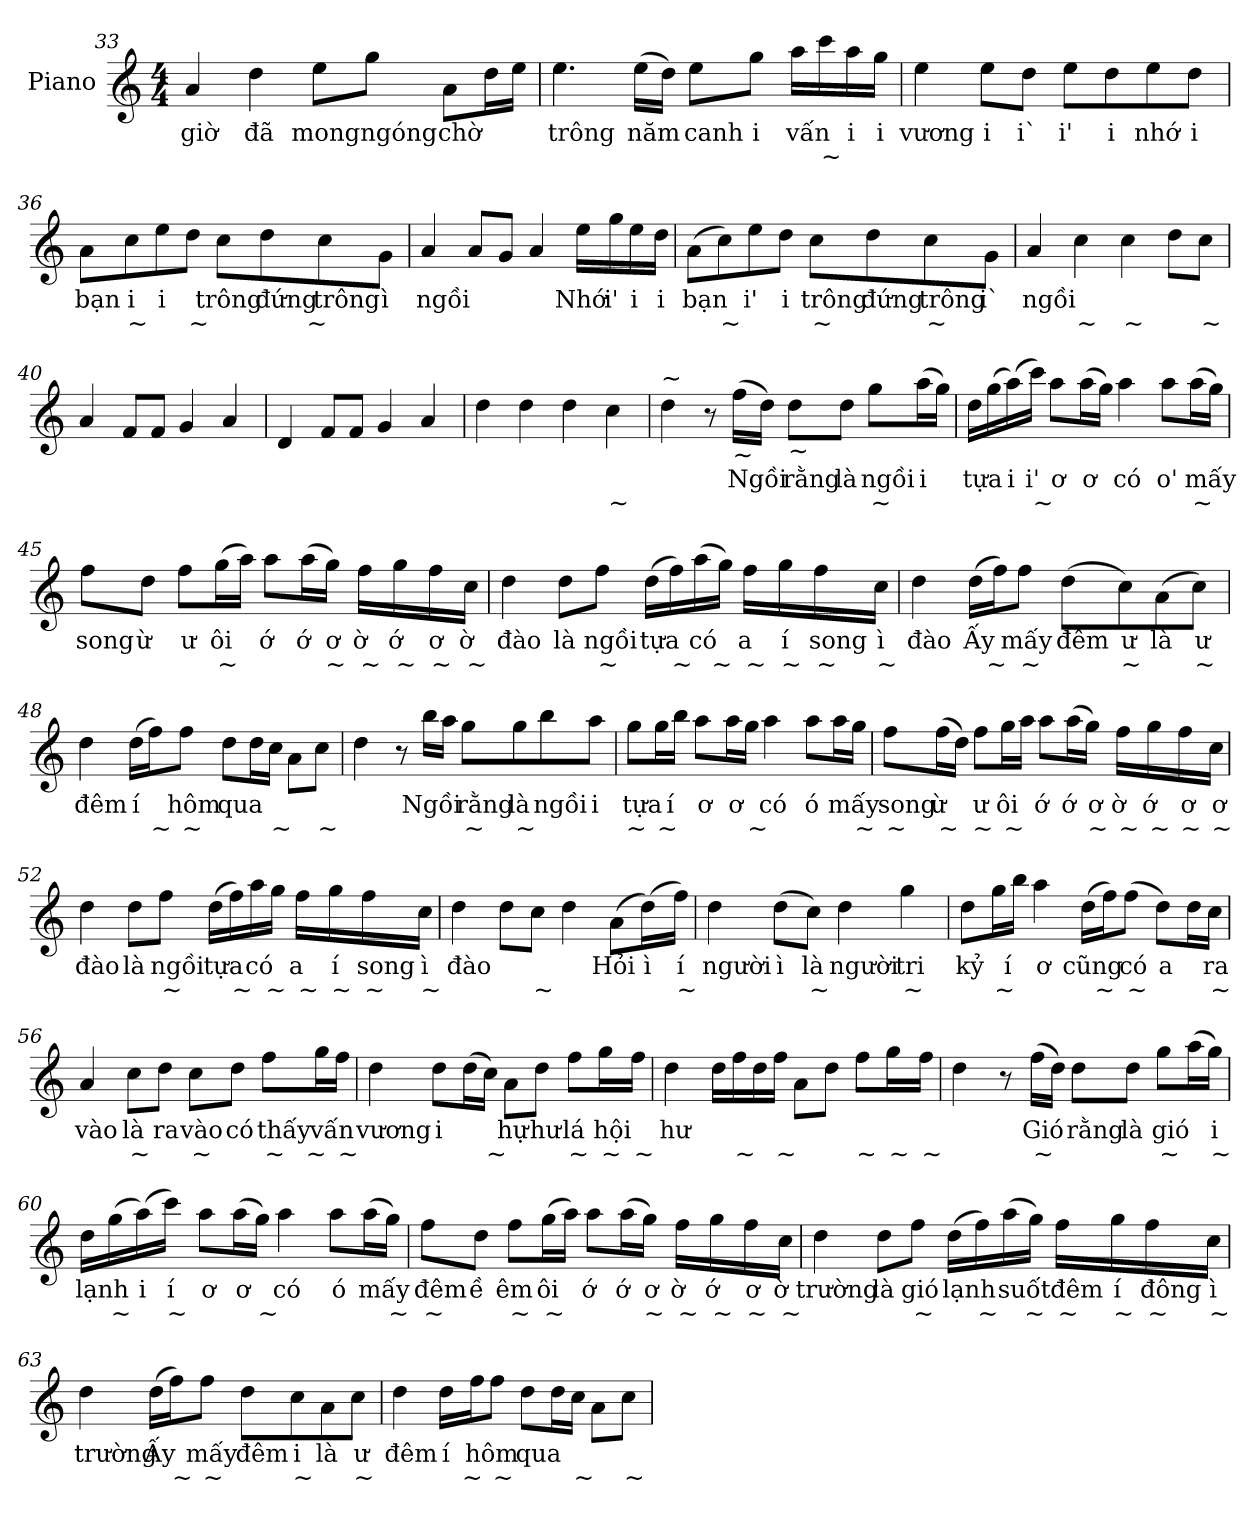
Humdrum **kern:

**kern	**text	**text
*part1	*part1	*part1
*staff1	*staff1	*staff1
*I"Piano	*	*
*I'Pno.	*	*
!!LO:LB:g=z
*clefG2	*	*
*k[]	*	*
*M4/4	*	*
=33	=33	=33
4a/	giờ	.
4dd\	đã	.
8ee\L	mong	.
8gg\J	ngóng	.
8a\L	chờ	.
16dd\L	.	.
16ee\JJ	.	.
=34	=34	=34
4.ee\	trông	.
(16ee\LL	năm	.
16dd\JJ)	.	.
8ee\L	canh	.
8gg\J	i	.
16aa\LL	vấn	.
16ccc\	.	~
16aa\	i	.
16gg\JJ	i	.
=35	=35	=35
4ee\	vương	.
8ee\L	i	.
8dd\J	i`	.
8ee\L	i'	.
8dd\	i	.
8ee\	nhớ	.
8dd\J	i	.
!!LO:LB:g=z
=36	=36	=36
8a\L	bạn	.
8cc\	i	~
8ee\	i	.
8dd\J	.	~
8cc\L	trông	.
8dd\	đứng	.
8cc\	trông	~
8g\J	ì	.
=37	=37	=37
4a/	ngồi	.
8a/L	.	.
8g/J	.	.
4a/	.	.
16ee\LL	Nhớ	.
16gg\	i'	.
16ee\	i	.
16dd\JJ	i	.
!!LO:LB:g=z
=38	=38	=38
(8a\L	bạn	.
8cc\)	.	~
8ee\	i'	.
8dd\J	i	.
8cc\L	trông	~
8dd\	đứng	.
8cc\	trông	~
8g\J	i`	.
=39	=39	=39
4a/	ngồi	.
4cc\	.	~
4cc\	.	~
8dd\L	.	.
8cc\J	.	~
=40	=40	=40
4a/	.	.
8f/L	.	.
8f/J	.	.
4g/	.	.
4a/	.	.
=41	=41	=41
4d/	.	.
8f/L	.	.
8f/J	.	.
4g/	.	.
4a/	.	.
=42	=42	=42
4dd\	.	.
4dd\	.	.
4dd\	.	.
4cc\	.	~
!!LO:LB:g=z
=43	=43	=43
!LO:TX:a:t=~	!	!
4dd\	.	.
8r	.	.
!LO:TX:b:t=~	!	!
(16ff\LL	Ngồi	.
16dd\JJ)	.	.
!LO:TX:b:t=~	!	!
8dd\L	rằng	.
8dd\J	là	.
8gg\L	ngồi	~
(16aa\L	i	.
16gg\JJ)	.	.
=44	=44	=44
16dd\LL	tựa	.
(16gg\	.	.
(16aa\)	i	.
16ccc\JJ)	i'	~
8aa\L	ơ	.
(16aa\L	ơ	.
16gg\JJ)	.	.
4aa\	có	.
8aa\L	o'	.
(16aa\L	mấy	~
16gg\JJ)	.	.
=45	=45	=45
8ff\L	song	.
8dd\J	ừ	.
8ff\L	ư	.
(16gg\L	ôi	~
16aa\JJ)	.	.
8aa\L	ớ	.
(16aa\L	ớ	.
16gg\JJ)	ơ	~
16ff\LL	ờ	~
16gg\	ớ	~
16ff\	ơ	~
16cc\JJ	ờ	~
!!LO:LB:g=z
=46	=46	=46
4dd\	đào	.
8dd\L	là	.
8ff\J	ngồi	~
(16dd\LL	tựa	.
16ff\)	.	~
(16aa\	có	.
16gg\JJ)	.	~
16ff\LL	a	~
16gg\	í	~
16ff\	song	~
16cc\JJ	ì	~
=47	=47	=47
4dd\	đào	.
(16dd\LL	Ấy	.
16ff\J)	.	~
8ff\J	mấy	~
(8dd\L	đêm	.
8cc\)	ư	~
(8a\	là	.
8cc\J)	ư	~
=48	=48	=48
4dd\	đêm	.
(16dd\LL	í	.
16ff\J)	.	~
8ff\J	hôm	~
8dd\L	qua	.
16dd\L	.	.
16cc\JJ	.	~
8a\L	.	.
8cc\J	.	~
!!LO:LB:g=z
=49	=49	=49
4dd\	.	.
8r	.	.
16bb\LL	Ngồi	.
16aa\JJ	.	.
8gg\L	rằng	~
8gg\	là	~
8bb\	ngồi	.
8aa\J	i	.
=50	=50	=50
8gg\L	tựa	~
16gg\L	.	~
16bb\JJ	í	.
8aa\L	ơ	.
16aa\L	ơ	.
16gg\JJ	.	~
4aa\	có	.
8aa\L	ó	.
16aa\L	mấy	.
16gg\JJ	.	~
=51	=51	=51
8ff\L	song	~
(16ff\L	ừ	~
16dd\JJ)	.	.
8ff\L	ư	~
16gg\L	ôi	~
16aa\JJ	.	.
8aa\L	ớ	.
(16aa\L	ớ	.
16gg\JJ)	ơ	~
16ff\LL	ờ	~
16gg\	ớ	~
16ff\	ơ	~
16cc\JJ	ơ	~
!!LO:LB:g=z
=52	=52	=52
4dd\	đào	.
8dd\L	là	.
8ff\J	ngồi	~
(16dd\LL	tựa	.
16ff\)	.	~
16aa\	có	.
16gg\JJ	.	~
16ff\LL	a	~
16gg\	í	~
16ff\	song	~
16cc\JJ	ì	~
=53	=53	=53
4dd\	đào	.
8dd\L	.	.
8cc\J	.	~
4dd\	.	.
(8a\L	Hỏi	.
(16dd\L)	ì	.
16ff\JJ)	í	~
=54	=54	=54
4dd\	người	.
(8dd\L	ì	.
8cc\J)	là	~
4dd\	người	.
4gg\	tri	~
!!LO:LB:g=z
=55	=55	=55
8dd\L	kỷ	.
16gg\L	.	~
16bb\JJ	í	.
4aa\	ơ	.
(16dd\LL	cũng	.
16ff\J)	.	~
(8ff\J	có	~
8dd\L)	a	.
16dd\L	.	.
16cc\JJ	ra	~
=56	=56	=56
4a/	vào	.
8cc\L	là	~
8dd\J	ra	.
8cc\L	vào	~
8dd\J	có	.
8ff\L	thấy	~
16gg\L	vấn	~
16ff\JJ	.	~
=57	=57	=57
4dd\	vương	.
8dd\L	i	.
(16dd\L	.	.
16cc\JJ)	.	~
8a\L	hự	.
8dd\J	hư	.
8ff\L	lá	~
16gg\L	hội	~
16ff\JJ	.	~
!!LO:PB:g=z
=58	=58	=58
4dd\	hư	.
16dd\LL	.	.
16ff\	.	~
16dd\	.	.
16ff\JJ	.	~
8a\L	.	.
8dd\J	.	.
8ff\L	.	~
16gg\L	.	~
16ff\JJ	.	~
=59	=59	=59
4dd\	.	.
8r	.	.
(16ff\LL	Gió	~
16dd\JJ)	.	.
8dd\L	rằng	.
8dd\J	là	.
8gg\L	gió	~
(16aa\L	.	.
16gg\JJ)	i	~
=60	=60	=60
16dd\LL	lạnh	.
(16gg\	.	~
(16aa\)	i	.
16ccc\JJ)	í	~
8aa\L	ơ	.
(16aa\L	ơ	.
16gg\JJ)	.	~
4aa\	có	.
8aa\L	ó	.
(16aa\L	mấy	.
16gg\JJ)	.	~
!!LO:LB:g=z
=61	=61	=61
8ff\L	đêm	~
8dd\J	ề	.
8ff\L	êm	~
(16gg\L	ôi	~
16aa\JJ)	.	.
8aa\L	ớ	.
(16aa\L	ớ	.
16gg\JJ)	ơ	~
16ff\LL	ờ	~
16gg\	ớ	~
16ff\	ơ	~
16cc\JJ	ờ	~
=62	=62	=62
4dd\	trường	.
8dd\L	là	.
8ff\J	gió	~
(16dd\LL	lạnh	.
16ff\)	.	~
(16aa\	suốt	.
16gg\JJ)	.	~
16ff\LL	đêm	~
16gg\	í	~
16ff\	đông	~
16cc\JJ	ì	~
!!LO:LB:g=z
=63	=63	=63
4dd\	trường	.
(16dd\LL	Ấy	.
16ff\J)	.	~
8ff\J	mấy	~
8dd\L	đêm	.
8cc\	i	~
8a\	là	.
8cc\J	ư	~
=64	=64	=64
4dd\	đêm	.
16dd\LL	í	.
16ff\J	hôm	~
8ff\J	.	~
8dd\L	qua	.
16dd\L	.	.
16cc\JJ	.	~
8a\L	.	.
8cc\J	.	~
=	=	=
*-	*-	*-
